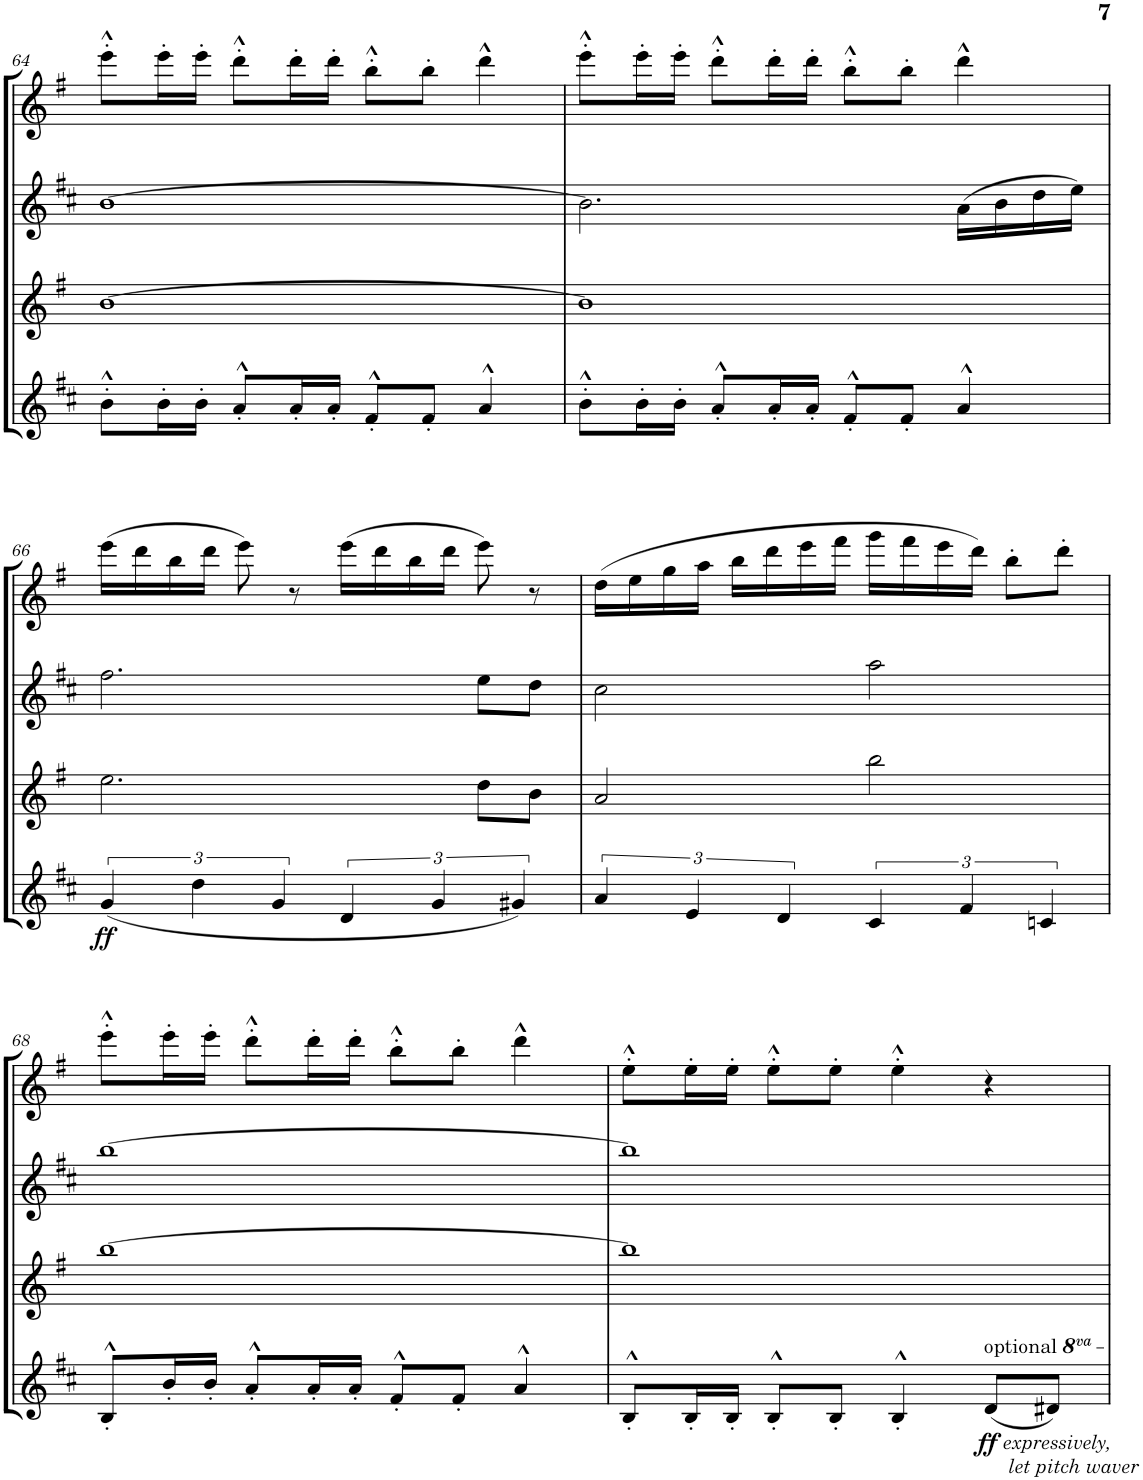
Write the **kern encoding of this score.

**kern	**dynam	**kern	**kern	**kern
*part4	*part4	*part3	*part2	*part1
*staff4	*staff4	*staff3	*staff2	*staff1
*I"Baritone Saxophone	*	*I"Tenor Saxophone	*I"Alto Saxophone	*I"Soprano Saxophone
*I'Bar Sax	*	*I'T Sax	*I'A Sax	*I'S Sax
!!LO:PB:g=z
*clefG2	*	*clefG2	*clefG2	*clefG2
*Trd12c21	*	*Trd8c14	*Trd5c9	*Trd1c2
*k[f#c#]	*	*k[f#]	*k[f#c#]	*k[f#]
*M4/4	*	*M4/4	*M4/4	*M4/4
=64	=64	=64	=64	=64
8b'^^\L	.	[1b	[1b	8eee'^^\L
16b'\L	.	.	.	16eee'\L
16b'\JJ	.	.	.	16eee'\JJ
8a'^^/L	.	.	.	8ddd'^^\L
16a'/L	.	.	.	16ddd'\L
16a'/JJ	.	.	.	16ddd'\JJ
8f#'^^/L	.	.	.	8bb'^^\L
8f#'/J	.	.	.	8bb'\J
4a^^/	.	.	.	4ddd^^\
=65	=65	=65	=65	=65
8b'^^\L	.	1b]	2.b\]	8eee'^^\L
16b'\L	.	.	.	16eee'\L
16b'\JJ	.	.	.	16eee'\JJ
8a'^^/L	.	.	.	8ddd'^^\L
16a'/L	.	.	.	16ddd'\L
16a'/JJ	.	.	.	16ddd'\JJ
8f#'^^/L	.	.	.	8bb'^^\L
8f#'/J	.	.	.	8bb'\J
4a^^/	.	.	(16a\LL	4ddd^^\
.	.	.	16b\	.
.	.	.	16dd\	.
.	.	.	16ee\JJ)	.
!!LO:LB:g=z
=66	=66	=66	=66	=66
!	!LO:DY:b	!	!	!
(<6g/	ff	2.ee\	2.ff#\	(16eee\LL
.	.	.	.	16ddd\
.	.	.	.	16bb\
6dd\	.	.	.	.
.	.	.	.	16ddd\JJ
.	.	.	.	8eee\)
6g/	.	.	.	.
.	.	.	.	8r
6d/	.	.	.	(16eee\LL
.	.	.	.	16ddd\
.	.	.	.	16bb\
6g/	.	.	.	.
.	.	.	.	16ddd\JJ
.	.	8dd\L	8ee\L	8eee\)
6g#X/)	.	.	.	.
.	.	8b\J	8dd\J	8r
=67	=67	=67	=67	=67
6a/	.	2a/	2cc#\	(16dd\LL
.	.	.	.	16ee\
.	.	.	.	16gg\
6e/	.	.	.	.
.	.	.	.	16aa\JJ
.	.	.	.	16bb\LL
.	.	.	.	16ddd\
6d/	.	.	.	.
.	.	.	.	16eee\
.	.	.	.	16fff#\JJ
6c#/	.	2bb\	2aa\	16ggg\LL
.	.	.	.	16fff#\
.	.	.	.	16eee\
6f#/	.	.	.	.
.	.	.	.	16ddd\JJ)
.	.	.	.	8bb'\L
6cn/	.	.	.	.
.	.	.	.	8ddd'\J
!!LO:LB:g=z
=68	=68	=68	=68	=68
8B'^^/L	.	[1bb	[1bb	8eee'^^\L
16b'/L	.	.	.	16eee'\L
16b'/JJ	.	.	.	16eee'\JJ
8a'^^/L	.	.	.	8ddd'^^\L
16a'/L	.	.	.	16ddd'\L
16a'/JJ	.	.	.	16ddd'\JJ
8f#'^^/L	.	.	.	8bb'^^\L
8f#'/J	.	.	.	8bb'\J
4a^^/	.	.	.	4ddd^^\
=69	=69	=69	=69	=69
8B'^^/L	.	1bb]	1bb]	8ee'^^\L
16B'/L	.	.	.	16ee'\L
16B'/JJ	.	.	.	16ee'\JJ
8B'^^/L	.	.	.	8ee'^^\L
8B'/J	.	.	.	8ee'\J
4B'^^/	.	.	.	4ee'^^\
!LO:TX:b:i:t=expressively,	!	!	!	!
!LO:TX:b:t=let pitch waver	!	!	!	!
!LO:TX:a:t=optional <sym>ottavaAlta</sym>	!	!	!	!
!	!LO:DY:b	!	!	!
(8d/L	ff	.	.	4r
8d#X/J)	.	.	.	.
=	=	=	=	=
*-	*-	*-	*-	*-
